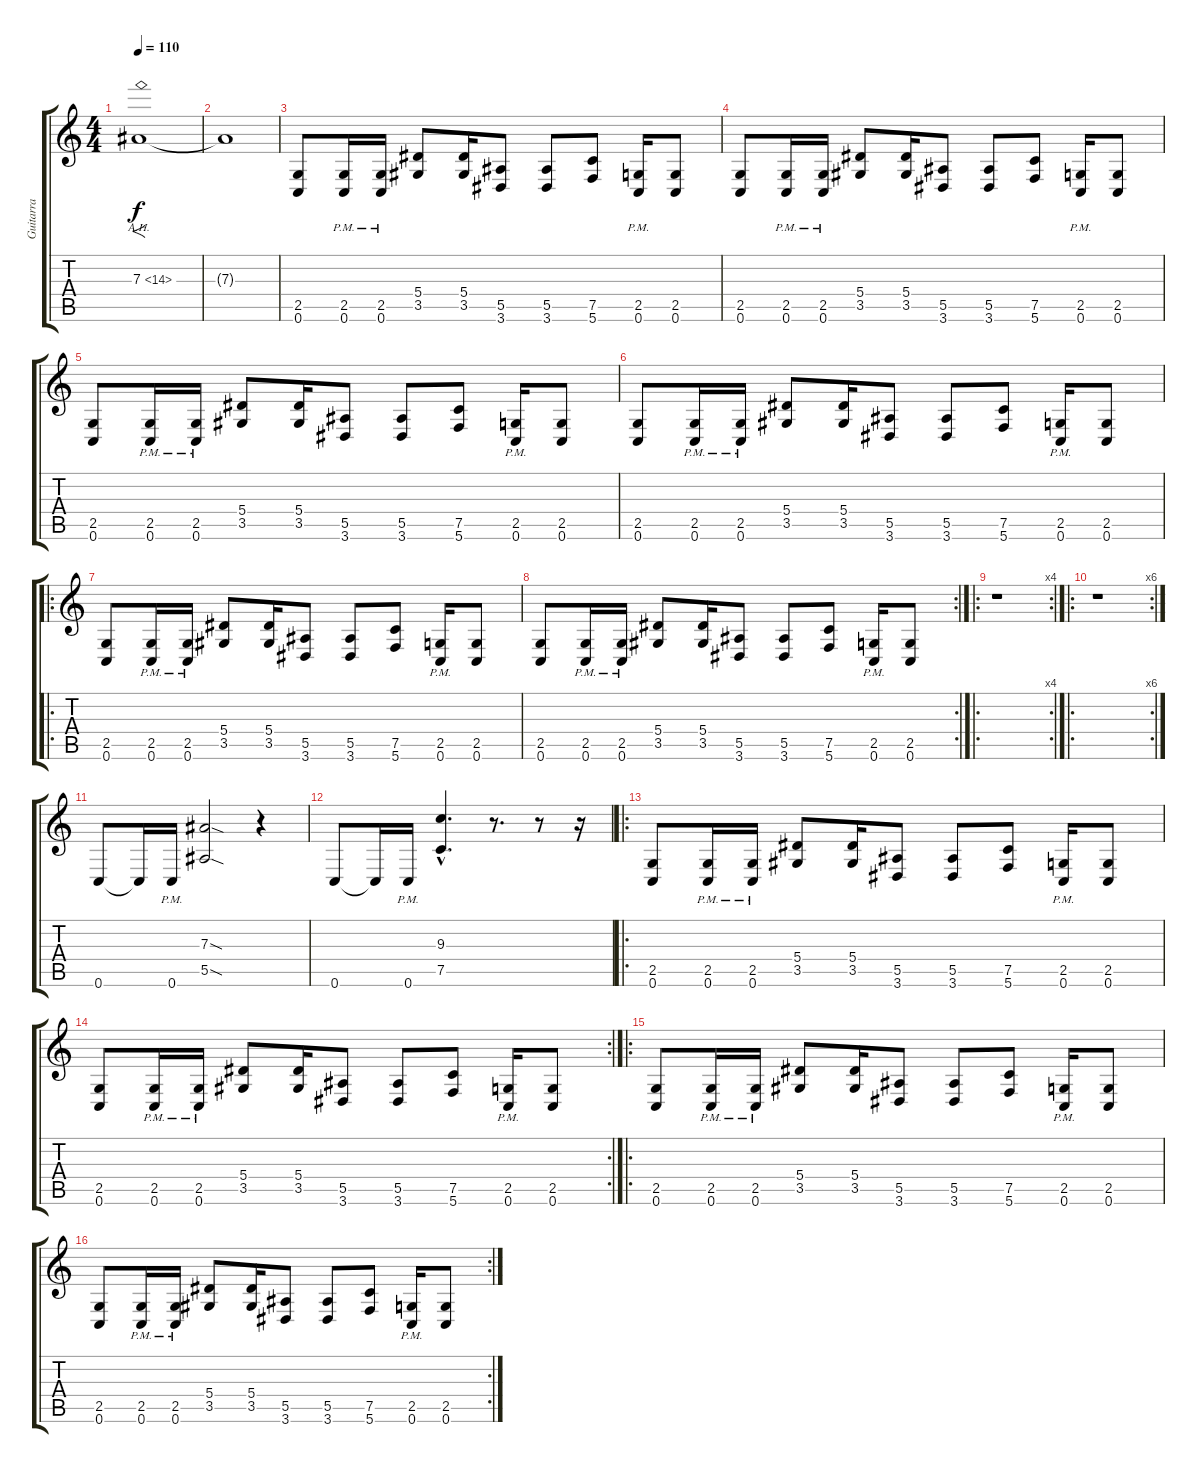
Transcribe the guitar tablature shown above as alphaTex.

\track ("Guitarra" "Guitarra") {instrument distortionguitar}
\staff {score tabs}
\tuning (C4 G3 Eb3 Bb2 F2 C2) {hide}
\ts (4 4)
\tempo 110
\clef g2
\ks c
7.3{ah 7}.1{f dy f instrument distortionguitar} |
7.3{t}.1 |
(2.5 0.6).8 (2.5{pm} 0.6{pm}).16 (2.5{pm} 0.6{pm}).16 (5.4 3.5).8 (5.4 3.5).16 (5.5 3.6).8 (5.5 3.6).8 (7.5 5.6).8 (2.5{pm} 0.6{pm}).16 (2.5 0.6).8 |
(2.5 0.6).8 (2.5{pm} 0.6{pm}).16 (2.5{pm} 0.6{pm}).16 (5.4 3.5).8 (5.4 3.5).16 (5.5 3.6).8 (5.5 3.6).8 (7.5 5.6).8 (2.5{pm} 0.6{pm}).16 (2.5 0.6).8 |
(2.5 0.6).8 (2.5{pm} 0.6{pm}).16 (2.5{pm} 0.6{pm}).16 (5.4 3.5).8 (5.4 3.5).16 (5.5 3.6).8 (5.5 3.6).8 (7.5 5.6).8 (2.5{pm} 0.6{pm}).16 (2.5 0.6).8 |
(2.5 0.6).8 (2.5{pm} 0.6{pm}).16 (2.5{pm} 0.6{pm}).16 (5.4 3.5).8 (5.4 3.5).16 (5.5 3.6).8 (5.5 3.6).8 (7.5 5.6).8 (2.5{pm} 0.6{pm}).16 (2.5 0.6).8 |
\ro
(2.5 0.6).8 (2.5{pm} 0.6{pm}).16 (2.5{pm} 0.6{pm}).16 (5.4 3.5).8 (5.4 3.5).16 (5.5 3.6).8 (5.5 3.6).8 (7.5 5.6).8 (2.5{pm} 0.6{pm}).16 (2.5 0.6).8 |
\rc 2
(2.5 0.6).8 (2.5{pm} 0.6{pm}).16 (2.5{pm} 0.6{pm}).16 (5.4 3.5).8 (5.4 3.5).16 (5.5 3.6).8 (5.5 3.6).8 (7.5 5.6).8 (2.5{pm} 0.6{pm}).16 (2.5 0.6).8 |
\ro
\rc 4
r.1 |
\ro
\rc 6
r.1{txt " "} |
0.6.8 0.6{t}.16 0.6{pm}.16 (7.3{sod} 5.5{sod}).2 r.4 |
0.6.8 0.6{t}.16 0.6{pm}.16 (9.3{hac} 7.5{hac}).4{d} r.8{d} r.8 r.16 |
\ro
(2.5 0.6).8 (2.5{pm} 0.6{pm}).16 (2.5{pm} 0.6{pm}).16 (5.4 3.5).8 (5.4 3.5).16 (5.5 3.6).8 (5.5 3.6).8 (7.5 5.6).8 (2.5{pm} 0.6{pm}).16 (2.5 0.6).8 |
\rc 2
(2.5 0.6).8 (2.5{pm} 0.6{pm}).16 (2.5{pm} 0.6{pm}).16 (5.4 3.5).8 (5.4 3.5).16 (5.5 3.6).8 (5.5 3.6).8 (7.5 5.6).8 (2.5{pm} 0.6{pm}).16 (2.5 0.6).8 |
\ro
(2.5 0.6).8 (2.5{pm} 0.6{pm}).16 (2.5{pm} 0.6{pm}).16 (5.4 3.5).8 (5.4 3.5).16 (5.5 3.6).8 (5.5 3.6).8 (7.5 5.6).8 (2.5{pm} 0.6{pm}).16 (2.5 0.6).8 |
\rc 2
(2.5 0.6).8 (2.5{pm} 0.6{pm}).16 (2.5{pm} 0.6{pm}).16 (5.4 3.5).8 (5.4 3.5).16 (5.5 3.6).8 (5.5 3.6).8 (7.5 5.6).8 (2.5{pm} 0.6{pm}).16 (2.5 0.6).8
